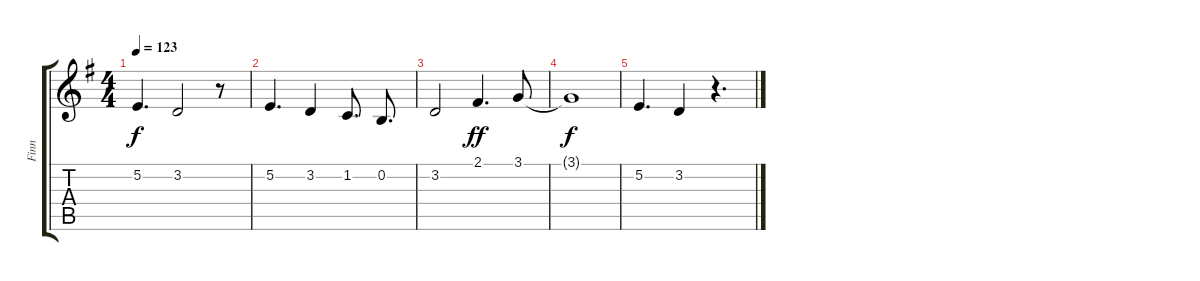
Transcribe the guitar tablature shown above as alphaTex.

\track ("Finn" "Finn") {instrument tenorsax}
\staff {score tabs}
\tuning (E4 B3 G3 D3 A2 E2) {hide}
\ts (4 4)
\tempo 123
\clef g2
\ks g
5.2.4{d dy f} 3.2.2 r.8 |
5.2.4{d} 3.2.4 1.2.8{d} 0.2.8{d} |
3.2.2 2.1.4{d dy ff} 3.1.8 |
3.1{t}.1{dy f} |
5.2.4{d} 3.2.4 r.4{d}
